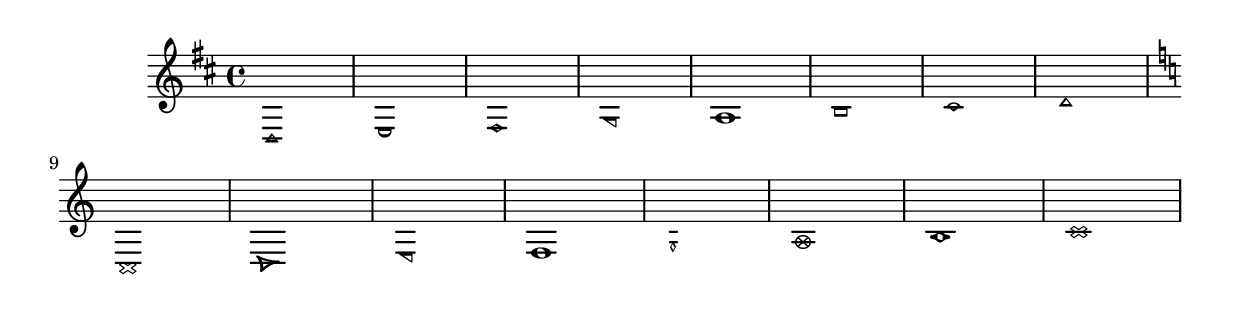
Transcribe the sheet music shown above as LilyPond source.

%% Do not edit this file; it is auto-generated from LSR http://lsr.dsi.unimi.it
%% This file is in the public domain.
\version "2.11.38"

\header {
  lsrtags = "pitches, editorial-and-educational-use"
 texidoc = "
The shapeNoteStyles property gives you the ability to define various
note heads styles for each step of the scale (as defined by the key
signature or the \"tonic\" property).

This property requires a set of symbols, which can be purely arbitrary
(geometrical expressions such as triangle, cross, xcircle etc. are
allowed) or based on old American engraving tradition (you can use some
latin note names as well). 

That said, if you're trying to imitate old American song books, you may
also want to try LilyPond's predefined note heads styles, through
shortcut commands such as \\aikenHeads or \\sacredHarpHeads.

This example shows different ways to obtain shape note heads, and
demonstrates the ability to transpose a melody without losing the
correspondance between harmonic functions and note heads styles.
" }
% begin verbatim
fragment = {
  \key c \major
  c1 d e f g a b c
  \break
}

\score {
  \new Staff {
    \transpose c d 
    \relative {
      \set shapeNoteStyles = ##(do re mi fa #f la ti)
      \fragment \break
    }
    
    \relative {
      \set shapeNoteStyles  = ##(cross triangle fa #f mensural xcircle diamond)
      \fragment
    }
  }
}

